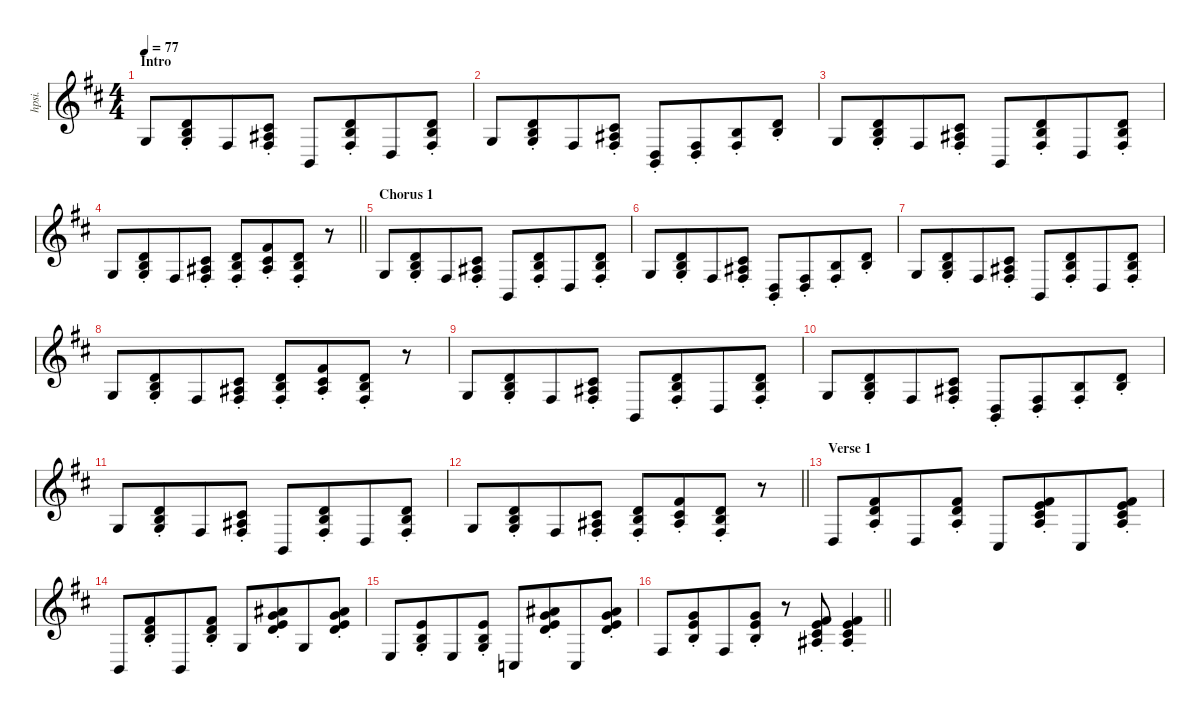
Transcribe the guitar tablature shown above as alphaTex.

\defaultSystemsLayout 4
\hideDynamics
\bracketExtendMode nobrackets
\otherSystemsTrackNameOrientation horizontal
\track ("Harpsichord 1" "hpsi.") {defaultSystemsLayout 4 instrument harpsichord}
\staff {score}
\tuning (E4 B3 G3 D3 A2 E2)
\ts (4 4)
\beaming (8 4 4)
\section ("" "Intro")
\tempo 77
\clef g2
\ks bminor
0.3{acc forcenatural}.8{dy f instrument harpsichord} (5.4{st acc forcenatural} 7.3{st acc forcenatural} 0.2{st acc forcenatural}).8 4.4{acc #}.8 (4.4{st acc #} 3.3{st acc #} 2.2{st acc #}).8 2.5{acc forcenatural}.8 (4.4{st acc #} 7.3{st acc forcenatural} 0.2{st acc forcenatural}).8 0.4{acc forcenatural}.8 (4.4{st acc #} 7.3{st acc forcenatural} 0.2{st acc forcenatural}).8 |
0.3{acc forcenatural}.8 (5.4{st acc forcenatural} 7.3{st acc forcenatural} 0.2{st acc forcenatural}).8 4.4{acc #}.8 (4.4{st acc #} 3.3{st acc #} 2.2{st acc #}).8 (2.5{st acc forcenatural} 0.4{st acc forcenatural}).8 (9.5{st acc #} 0.4{st acc forcenatural}).8 (4.4{st acc #} 0.2{st acc forcenatural}).8 (7.3{st acc forcenatural} 0.2{st acc forcenatural}).8 |
0.3{acc forcenatural}.8 (5.4{st acc forcenatural} 7.3{st acc forcenatural} 0.2{st acc forcenatural}).8 4.4{acc #}.8 (4.4{st acc #} 3.3{st acc #} 2.2{st acc #}).8 2.5{acc forcenatural}.8 (4.4{st acc #} 7.3{st acc forcenatural} 0.2{st acc forcenatural}).8 0.4{acc forcenatural}.8 (4.4{st acc #} 7.3{st acc forcenatural} 0.2{st acc forcenatural}).8 |
\barLineRight lightlight
0.3{acc forcenatural}.8 (5.4{st acc forcenatural} 7.3{st acc forcenatural} 0.2{st acc forcenatural}).8 4.4{acc #}.8 (4.4{st acc #} 3.3{st acc #} 2.2{st acc #}).8 (4.4{st acc #} 7.3{st acc forcenatural} 0.2{st acc forcenatural}).8 (2.1{st acc #} 2.2{st acc #} 3.3{st acc #}).8 (4.4{st acc #} 7.3{st acc forcenatural} 0.2{st acc forcenatural}).8 r.8 |
\section ("" "Chorus 1")
0.3{acc forcenatural}.8 (5.4{st acc forcenatural} 7.3{st acc forcenatural} 0.2{st acc forcenatural}).8 4.4{acc #}.8 (4.4{st acc #} 3.3{st acc #} 2.2{st acc #}).8 2.5{acc forcenatural}.8 (4.4{st acc #} 7.3{st acc forcenatural} 0.2{st acc forcenatural}).8 0.4{acc forcenatural}.8 (4.4{st acc #} 7.3{st acc forcenatural} 0.2{st acc forcenatural}).8 |
0.3{acc forcenatural}.8 (5.4{st acc forcenatural} 7.3{st acc forcenatural} 0.2{st acc forcenatural}).8 4.4{acc #}.8 (4.4{st acc #} 3.3{st acc #} 2.2{st acc #}).8 (2.5{st acc forcenatural} 0.4{st acc forcenatural}).8 (9.5{st acc #} 0.4{st acc forcenatural}).8 (4.4{st acc #} 0.2{st acc forcenatural}).8 (7.3{st acc forcenatural} 0.2{st acc forcenatural}).8 |
0.3{acc forcenatural}.8 (5.4{st acc forcenatural} 7.3{st acc forcenatural} 0.2{st acc forcenatural}).8 4.4{acc #}.8 (4.4{st acc #} 3.3{st acc #} 2.2{st acc #}).8 2.5{acc forcenatural}.8 (4.4{st acc #} 7.3{st acc forcenatural} 0.2{st acc forcenatural}).8 0.4{acc forcenatural}.8 (4.4{st acc #} 7.3{st acc forcenatural} 0.2{st acc forcenatural}).8 |
0.3{acc forcenatural}.8 (5.4{st acc forcenatural} 7.3{st acc forcenatural} 0.2{st acc forcenatural}).8 4.4{acc #}.8 (4.4{st acc #} 3.3{st acc #} 2.2{st acc #}).8 (4.4{st acc #} 7.3{st acc forcenatural} 0.2{st acc forcenatural}).8 (2.1{st acc #} 2.2{st acc #} 3.3{st acc #}).8 (4.4{st acc #} 7.3{st acc forcenatural} 0.2{st acc forcenatural}).8 r.8 |
0.3{acc forcenatural}.8 (5.4{st acc forcenatural} 7.3{st acc forcenatural} 0.2{st acc forcenatural}).8 4.4{acc #}.8 (4.4{st acc #} 3.3{st acc #} 2.2{st acc #}).8 2.5{acc forcenatural}.8 (4.4{st acc #} 7.3{st acc forcenatural} 0.2{st acc forcenatural}).8 0.4{acc forcenatural}.8 (4.4{st acc #} 7.3{st acc forcenatural} 0.2{st acc forcenatural}).8 |
0.3{acc forcenatural}.8 (5.4{st acc forcenatural} 7.3{st acc forcenatural} 0.2{st acc forcenatural}).8 4.4{acc #}.8 (4.4{st acc #} 3.3{st acc #} 2.2{st acc #}).8 (2.5{st acc forcenatural} 0.4{st acc forcenatural}).8 (9.5{st acc #} 0.4{st acc forcenatural}).8 (4.4{st acc #} 0.2{st acc forcenatural}).8 (7.3{st acc forcenatural} 0.2{st acc forcenatural}).8 |
0.3{acc forcenatural}.8 (5.4{st acc forcenatural} 7.3{st acc forcenatural} 0.2{st acc forcenatural}).8 4.4{acc #}.8 (4.4{st acc #} 3.3{st acc #} 2.2{st acc #}).8 2.5{acc forcenatural}.8 (4.4{st acc #} 7.3{st acc forcenatural} 0.2{st acc forcenatural}).8 0.4{acc forcenatural}.8 (4.4{st acc #} 7.3{st acc forcenatural} 0.2{st acc forcenatural}).8 |
\barLineRight lightlight
0.3{acc forcenatural}.8 (5.4{st acc forcenatural} 7.3{st acc forcenatural} 0.2{st acc forcenatural}).8 4.4{acc #}.8 (4.4{st acc #} 3.3{st acc #} 2.2{st acc #}).8 (4.4{st acc #} 7.3{st acc forcenatural} 0.2{st acc forcenatural}).8 (2.1{st acc #} 2.2{st acc #} 3.3{st acc #}).8 (4.4{st acc #} 7.3{st acc forcenatural} 0.2{st acc forcenatural}).8 r.8 |
\section ("" "Verse 1")
0.4{acc forcenatural}.8 (2.3{st acc forcenatural} 3.2{st acc forcenatural} 2.1{st acc #}).8 0.4{acc forcenatural}.8 (2.3{st acc forcenatural} 3.2{st acc forcenatural} 2.1{st acc #}).8 4.5{acc #}.8 (7.2{st acc #} 7.4{st acc forcenatural} 6.3{st acc #} 0.1{st acc forcenatural}).8 4.5{acc #}.8 (7.4{st acc forcenatural} 6.3{st acc #} 7.2{st acc #} 0.1{st acc forcenatural}).8 |
2.5{acc forcenatural}.8 (3.2{st acc forcenatural} 4.3{st acc forcenatural} 2.1{st acc #}).8 2.5{acc forcenatural}.8 (4.3{st acc forcenatural} 3.2{st acc forcenatural} 2.1{st acc #}).8 0.3{acc forcenatural}.8 (0.1{st acc forcenatural} 12.3{st acc forcenatural} 11.2{st acc #} 12.4{st acc forcenatural}).8 0.3{acc forcenatural}.8 (12.4{st acc forcenatural} 12.3{st acc forcenatural} 11.2{st acc #} 0.1{st acc forcenatural}).8 |
2.4{acc forcenatural}.8 (0.3{st acc forcenatural} 0.2{st acc forcenatural} 0.1{st acc forcenatural}).8 2.4{acc forcenatural}.8 (0.3{st acc forcenatural} 0.2{st acc forcenatural} 0.1{st acc forcenatural}).8 3.5{acc forcenatural}.8 (12.4{st acc forcenatural} 11.2{st acc #} 12.3{st acc forcenatural} 0.1{st acc forcenatural}).8 3.5{acc forcenatural}.8 (12.4{st acc forcenatural} 12.3{st acc forcenatural} 11.2{st acc #} 0.1{st acc forcenatural}).8 |
\barLineRight lightlight
4.4{acc #}.8 (4.3{st acc forcenatural} 3.1{st acc forcenatural} 5.2{st acc forcenatural}).8 4.4{acc #}.8 (4.3{st acc forcenatural} 5.2{st acc forcenatural} 3.1{st acc forcenatural}).8 r.8 (7.2{st acc #} 8.4{st acc #} 6.3{st acc #} 0.1{st acc forcenatural}).8 (8.4{st acc #} 6.3{st acc #} 7.2{st acc #} 0.1{st acc forcenatural}).4
